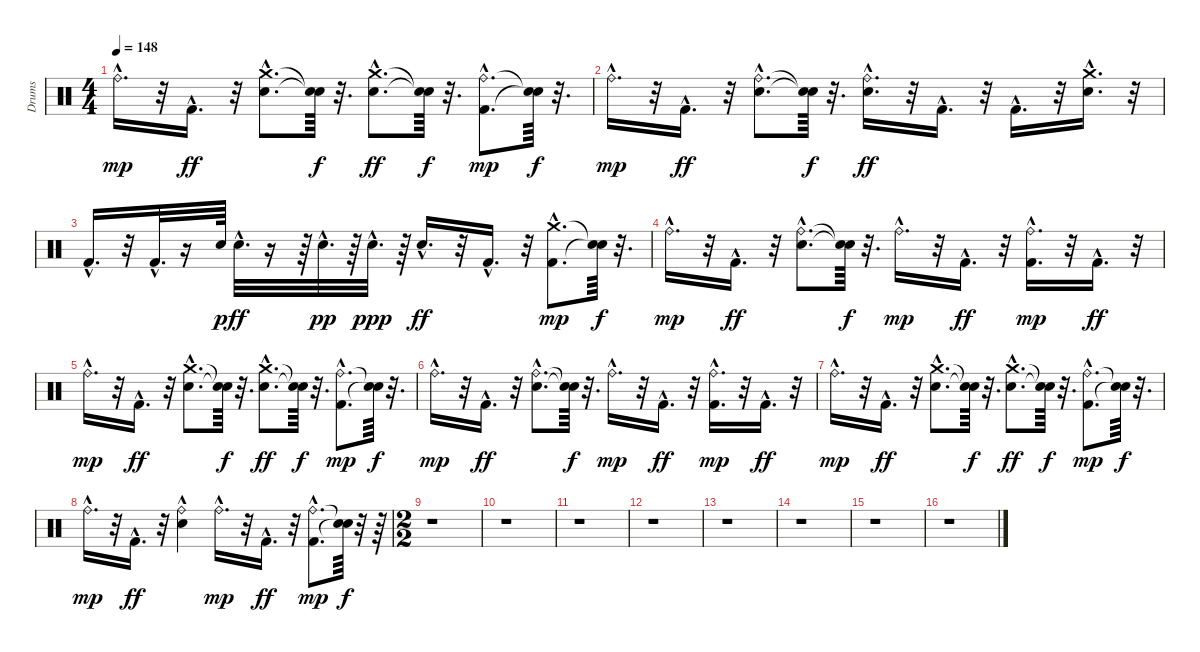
\track ("Drums" "Drums") {instrument percussion}
\staff {score}
\articulation defaults
\ts (4 4)
\tempo 148
\clef neutral
\ks c "Ride (bell)"{hac}.16{d dy mp}
r.32 "Kick (hit) 2"{hac}.16{d dy ff} r.32 ("Crash medium (hit)"{hac} "Electric Snare (hit)"{hac}).8{d} ("Snare (hit)"{t} "Snare (hit)"{t}).64{dy f} r.32{d} ("Crash medium (hit)"{hac} "Electric Snare (hit)"{hac}).8{d dy ff} ("Snare (hit)"{t} "Snare (hit)"{t}).64{dy f} r.32{d} ("Kick (hit) 2"{hac} "Ride (bell)"{hac}).8{d dy mp} ("Snare (hit)"{t} "Snare (hit)"{t}).64{dy f} r.32{d} |
"Ride (bell)"{hac}.16{d dy mp} r.32 "Kick (hit) 2"{hac}.16{d dy ff} r.32 ("Ride (bell)"{hac} "Electric Snare (hit)"{hac}).8{d} ("Snare (hit)"{t} "Snare (hit)"{t}).64{dy f} r.32{d} ("Ride (bell)"{hac} "Electric Snare (hit)"{hac}).16{d dy ff} r.32 "Kick (hit) 2"{hac}.16{d} r.32 "Kick (hit) 2"{hac}.16{d} r.32 ("Crash medium (hit)"{hac} "Electric Snare (hit)"{hac}).16{d} r.32 |
"Kick (hit) 2"{hac}.16{d} r.32 "Kick (hit) 2"{hac}.32{d} r.16 "Electric Snare (hit)".64{dy p} "Electric Snare (hit)"{hac}.32{d dy ff} r.16 r.64 "Electric Snare (hit)"{hac}.32{d dy pp} r.64 "Electric Snare (hit)"{hac}.32{d dy ppp} r.64 "Electric Snare (hit)"{hac}.16{d dy ff} r.32 "Kick (hit) 2"{hac}.16{d} r.32 ("Kick (hit) 2"{hac} "Crash medium (hit)"{hac}).8{d dy mp} ("Snare (hit)"{t} "Snare (hit)"{t}).64{dy f} r.32{d} |
"Ride (bell)"{hac}.16{d dy mp} r.32 "Kick (hit) 2"{hac}.16{d dy ff} r.32 ("Ride (bell)"{hac} "Electric Snare (hit)"{hac}).8{d} ("Snare (hit)"{t} "Snare (hit)"{t}).64{dy f} r.32{d} "Ride (bell)"{hac}.16{d dy mp} r.32 "Kick (hit) 2"{hac}.16{d dy ff} r.32 ("Kick (hit) 2"{hac} "Ride (bell)"{hac}).16{d dy mp} r.32 "Kick (hit) 2"{hac}.16{d dy ff} r.32 |
"Ride (bell)"{hac}.16{d dy mp} r.32 "Kick (hit) 2"{hac}.16{d dy ff} r.32 ("Crash medium (hit)"{hac} "Electric Snare (hit)"{hac}).8{d} ("Snare (hit)"{t} "Snare (hit)"{t}).64{dy f} r.32{d} ("Crash medium (hit)"{hac} "Electric Snare (hit)"{hac}).8{d dy ff} ("Snare (hit)"{t} "Snare (hit)"{t}).64{dy f} r.32{d} ("Kick (hit) 2"{hac} "Ride (bell)"{hac}).8{d dy mp} ("Snare (hit)"{t} "Snare (hit)"{t}).64{dy f} r.32{d} |
"Ride (bell)"{hac}.16{d dy mp} r.32 "Kick (hit) 2"{hac}.16{d dy ff} r.32 ("Ride (bell)"{hac} "Electric Snare (hit)"{hac}).8{d} ("Snare (hit)"{t} "Snare (hit)"{t}).64{dy f} r.32{d} "Ride (bell)"{hac}.16{d dy mp} r.32 "Kick (hit) 2"{hac}.16{d dy ff} r.32 ("Kick (hit) 2"{hac} "Ride (bell)"{hac}).16{d dy mp} r.32 "Kick (hit) 2"{hac}.16{d dy ff} r.32 |
"Ride (bell)"{hac}.16{d dy mp} r.32 "Kick (hit) 2"{hac}.16{d dy ff} r.32 ("Crash medium (hit)"{hac} "Electric Snare (hit)"{hac}).8{d} ("Snare (hit)"{t} "Snare (hit)"{t}).64{dy f} r.32{d} ("Crash medium (hit)"{hac} "Electric Snare (hit)"{hac}).8{d dy ff} ("Snare (hit)"{t} "Snare (hit)"{t}).64{dy f} r.32{d} ("Kick (hit) 2"{hac} "Ride (bell)"{hac}).8{d dy mp} ("Snare (hit)"{t} "Snare (hit)"{t}).64{dy f} r.32{d} |
"Ride (bell)"{hac}.16{d dy mp} r.32 "Kick (hit) 2"{hac}.16{d dy ff} r.32 ("Ride (bell)"{hac} "Electric Snare (hit)"{hac}).4 "Ride (bell)"{hac}.16{d dy mp} r.32 "Kick (hit) 2"{hac}.16{d dy ff} r.32 ("Kick (hit) 2"{hac} "Ride (bell)"{hac}).8{d dy mp} ("Snare (hit)"{t} "Snare (hit)"{t}).64{dy f} r.32 r.64 |
\ts (2 2)
r.1 |
r.1 |
r.1 |
r.1 |
r.1 |
r.1 |
r.1 |
r.1
